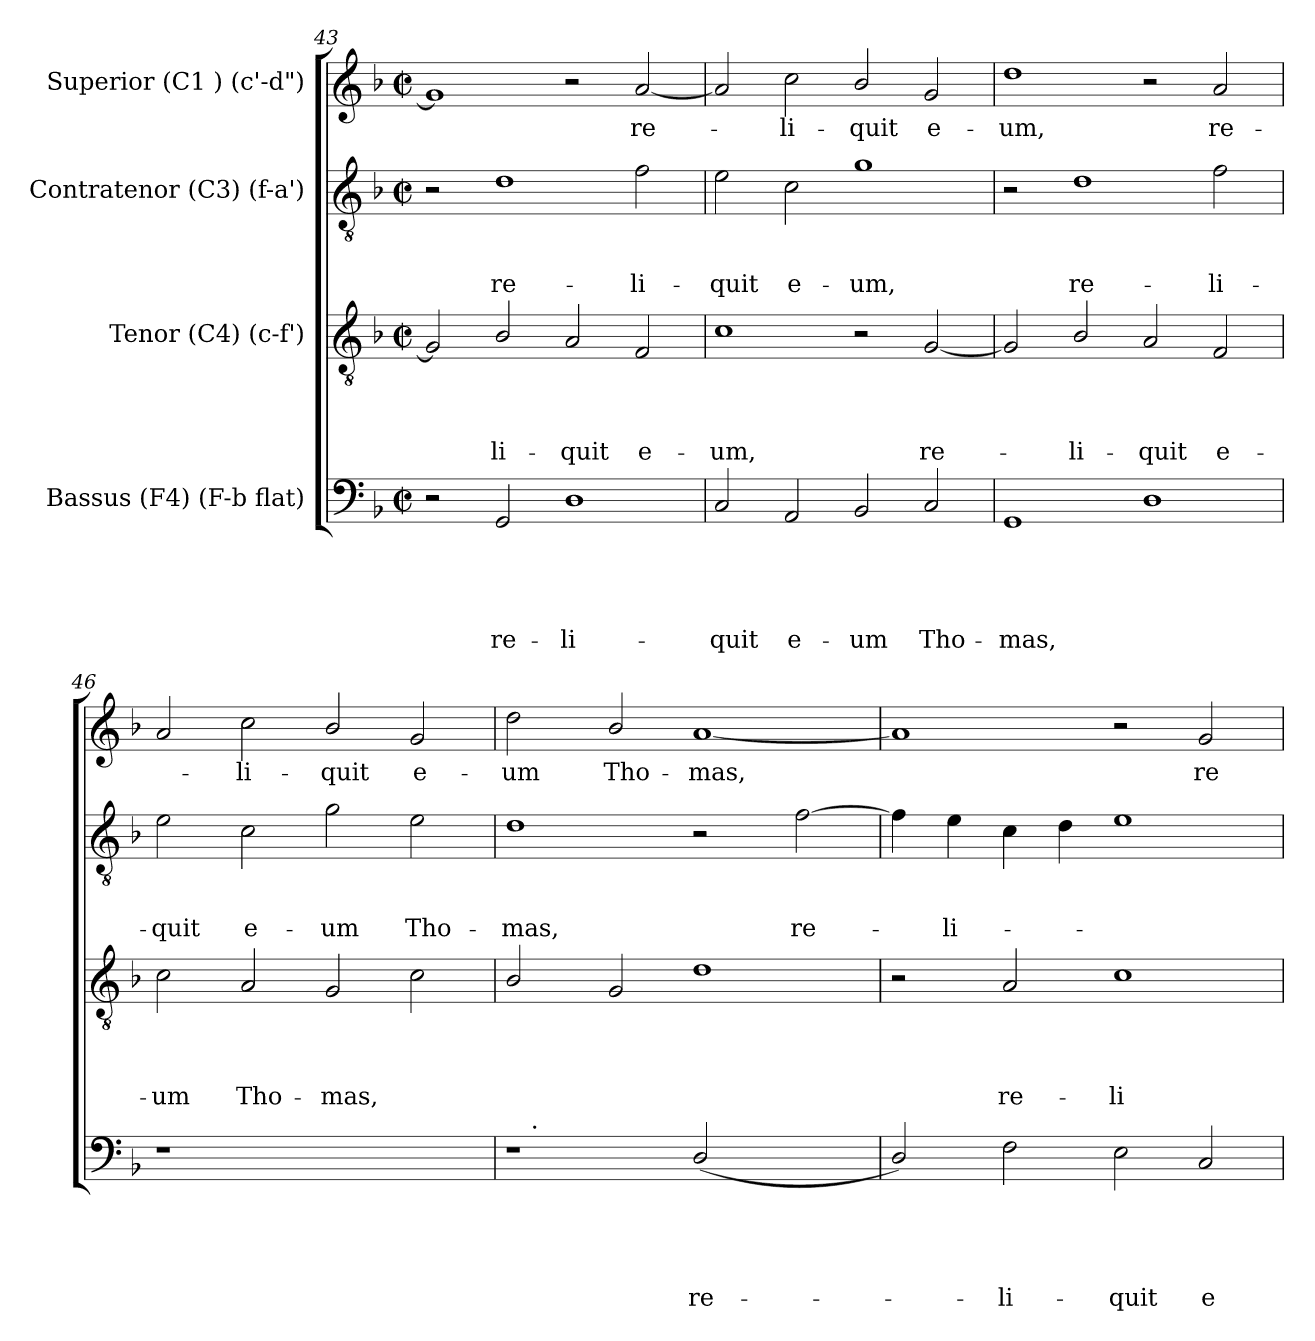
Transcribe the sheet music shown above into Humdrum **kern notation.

**kern	**text	**text	**text	**text	**text	**kern	**text	**text	**text	**text	**kern	**text	**text	**text	**kern	**text
*part4	*part4	*part4	*part4	*part4	*part4	*part3	*part3	*part3	*part3	*part3	*part2	*part2	*part2	*part2	*part1	*part1
*staff4	*staff4	*staff4	*staff4	*staff4	*staff4	*staff3	*staff3	*staff3	*staff3	*staff3	*staff2	*staff2	*staff2	*staff2	*staff1	*staff1
*I"Bassus (F4) (F-b flat)	*	*	*	*	*	*I"Tenor (C4) (c-f')	*	*	*	*	*I"Contratenor (C3) (f-a')	*	*	*	*I"Superior (C1 ) (c'-d")	*
*clefF4	*	*	*	*	*	*clefGv2	*	*	*	*	*clefGv2	*	*	*	*clefG2	*
*k[b-]	*	*	*	*	*	*k[b-]	*	*	*	*	*k[b-]	*	*	*	*k[b-]	*
*F:	*	*	*	*	*	*F:	*	*	*	*	*F:	*	*	*	*F:	*
*M2/2	*	*	*	*	*	*M2/2	*	*	*	*	*M2/2	*	*	*	*M2/2	*
*met(c|)	*	*	*	*	*	*met(c|)	*	*	*	*	*met(c|)	*	*	*	*met(c|)	*
=43	=43	=43	=43	=43	=43	=43	=43	=43	=43	=43	=43	=43	=43	=43	=43	=43
2r	.	.	.	.	.	2G/]	.	.	.	.	2r	.	.	.	1g]	.
!	!	!	!	!	!LO:LY:b	!	!	!	!	!LO:LY:b:rj	!	!	!	!LO:LY:b:rj	!	!
2GG/	.	.	.	.	re-	2B-/	.	.	.	-li-	1d	.	.	re-	.	.
!	!	!	!	!	!LO:LY:b	!	!	!	!	!LO:LY:b:rj	!	!	!	!	!	!
1D	.	.	.	.	-li-	2A/	.	.	.	-quit	.	.	.	.	2r	.
!	!	!	!	!	!	!	!	!	!	!LO:LY:b:rj	!	!	!	!LO:LY:b:rj	!	!LO:LY:b
.	.	.	.	.	.	2F/	.	.	.	e-	2f\	.	.	-li-	[<2a/	re-
=44	=44	=44	=44	=44	=44	=44	=44	=44	=44	=44	=44	=44	=44	=44	=44	=44
!	!	!	!	!	!LO:LY:b	!	!	!	!	!LO:LY:b:rj	!	!	!	!LO:LY:b:rj	!	!
2C/	.	.	.	.	-quit	1c	.	.	.	-um,	2e\	.	.	-quit	2a/]	.
!	!	!	!	!	!LO:LY:b	!	!	!	!	!	!	!	!	!LO:LY:b:rj	!	!LO:LY:b
2AA/	.	.	.	.	e-	.	.	.	.	.	2c\	.	.	e-	2cc\	-li-
!	!	!	!	!	!LO:LY:b	!	!	!	!	!	!	!	!	!LO:LY:b:rj	!	!LO:LY:b
2BB-/	.	.	.	.	-um	2r	.	.	.	.	1g	.	.	-um,	2b-/	-quit
!	!	!	!	!	!LO:LY:b	!	!	!	!	!LO:LY:b:rj	!	!	!	!	!	!LO:LY:b
2C/	.	.	.	.	Tho-	[<2G/	.	.	.	re-	.	.	.	.	2g/	e-
=45	=45	=45	=45	=45	=45	=45	=45	=45	=45	=45	=45	=45	=45	=45	=45	=45
!	!	!	!	!	!LO:LY:b	!	!	!	!	!	!	!	!	!	!	!LO:LY:b
1GG	.	.	.	.	-mas,	2G/]	.	.	.	.	2r	.	.	.	1dd	-um,
!	!	!	!	!	!	!	!	!	!	!LO:LY:b:rj	!	!	!	!LO:LY:b:rj	!	!
.	.	.	.	.	.	2B-/	.	.	.	-li-	1d	.	.	re-	.	.
!	!	!	!	!	!	!	!	!	!	!LO:LY:b:rj	!	!	!	!	!	!
1D	.	.	.	.	.	2A/	.	.	.	-quit	.	.	.	.	2r	.
!	!	!	!	!	!	!	!	!	!	!LO:LY:b:rj	!	!	!	!LO:LY:b:rj	!	!LO:LY:b
.	.	.	.	.	.	2F/	.	.	.	e-	2f\	.	.	-li-	2a/	re-
!!LO:PB:g=z
=46	=46	=46	=46	=46	=46	=46	=46	=46	=46	=46	=46	=46	=46	=46	=46	=46
!	!	!	!	!	!	!	!	!	!	!LO:LY:b:rj	!	!	!	!LO:LY:b:rj	!	!
1r	.	.	.	.	.	2c\	.	.	.	-um	2e\	.	.	-quit	2a/	.
!	!	!	!	!	!	!	!	!	!	!LO:LY:b:rj	!	!	!	!LO:LY:b:rj	!	!LO:LY:b
.	.	.	.	.	.	2A/	.	.	.	Tho-	2c\	.	.	e-	2cc\	-li-
!	!	!	!	!	!	!	!	!	!	!LO:LY:b:rj	!	!	!	!LO:LY:b:rj	!	!LO:LY:b
1ryy	.	.	.	.	.	2G/	.	.	.	-mas,	2g\	.	.	-um	2b-/	-quit
!	!	!	!	!	!	!	!	!	!	!	!	!	!	!LO:LY:b:rj	!	!LO:LY:b
.	.	.	.	.	.	2c\	.	.	.	.	2e\	.	.	Tho-	2g/	e-
=47	=47	=47	=47	=47	=47	=47	=47	=47	=47	=47	=47	=47	=47	=47	=47	=47
!	!	!	!	!	!	!	!	!	!	!	!	!	!	!LO:LY:b:rj	!	!LO:LY:b
*^	*	*	*	*	*	*	*	*	*	*	*	*	*	*	*	*
1r	16ryy	.	.	.	.	.	2B-/	.	.	.	.	1d	.	.	-mas,	2dd\	-um
!	!LO:TX:a:t=.	!	!	!	!	!	!	!	!	!	!	!	!	!	!	!	!
.	1ryy	.	.	.	.	.	.	.	.	.	.	.	.	.	.	.	.
!	!	!	!	!	!	!	!	!	!	!	!	!	!	!	!	!	!LO:LY:b
.	.	.	.	.	.	.	2G/	.	.	.	.	.	.	.	.	2b-/	Tho-
!	!	!	!	!	!	!LO:LY:b	!	!	!	!	!	!	!	!	!	!	!LO:LY:b
(<2D/	.	.	.	.	.	re-	1d	.	.	.	.	2r	.	.	.	[<1a	-mas,
.	2...ryy	.	.	.	.	.	.	.	.	.	.	.	.	.	.	.	.
!	!	!	!	!	!	!	!	!	!	!	!	!	!	!	!LO:LY:b:rj	!	!
2ryy	.	.	.	.	.	.	.	.	.	.	.	[>2f\	.	.	re-	.	.
*v	*v	*	*	*	*	*	*	*	*	*	*	*	*	*	*	*	*
=48	=48	=48	=48	=48	=48	=48	=48	=48	=48	=48	=48	=48	=48	=48	=48	=48
2D/)	.	.	.	.	.	2r	.	.	.	.	4f\]	.	.	.	1a]	.
!	!	!	!	!	!	!	!	!	!	!	!	!	!	!LO:LY:b:rj	!	!
.	.	.	.	.	.	.	.	.	.	.	4e\	.	.	-li-	.	.
!	!	!	!	!	!LO:LY:b	!	!	!	!	!LO:LY:b:rj	!	!	!	!	!	!
2F\	.	.	.	.	-li-	2A/	.	.	.	re-	4c\	.	.	.	.	.
.	.	.	.	.	.	.	.	.	.	.	4d\	.	.	.	.	.
!	!	!	!	!	!LO:LY:b	!	!	!	!	!LO:LY:b:rj	!	!	!	!	!	!
2E\	.	.	.	.	-quit	1c	.	.	.	-li-	1e	.	.	.	2r	.
!	!	!	!	!	!LO:LY:b	!	!	!	!	!	!	!	!	!	!	!LO:LY:b
2C/	.	.	.	.	e-	.	.	.	.	.	.	.	.	.	2g/	re-
=	=	=	=	=	=	=	=	=	=	=	=	=	=	=	=	=
*-	*-	*-	*-	*-	*-	*-	*-	*-	*-	*-	*-	*-	*-	*-	*-	*-
